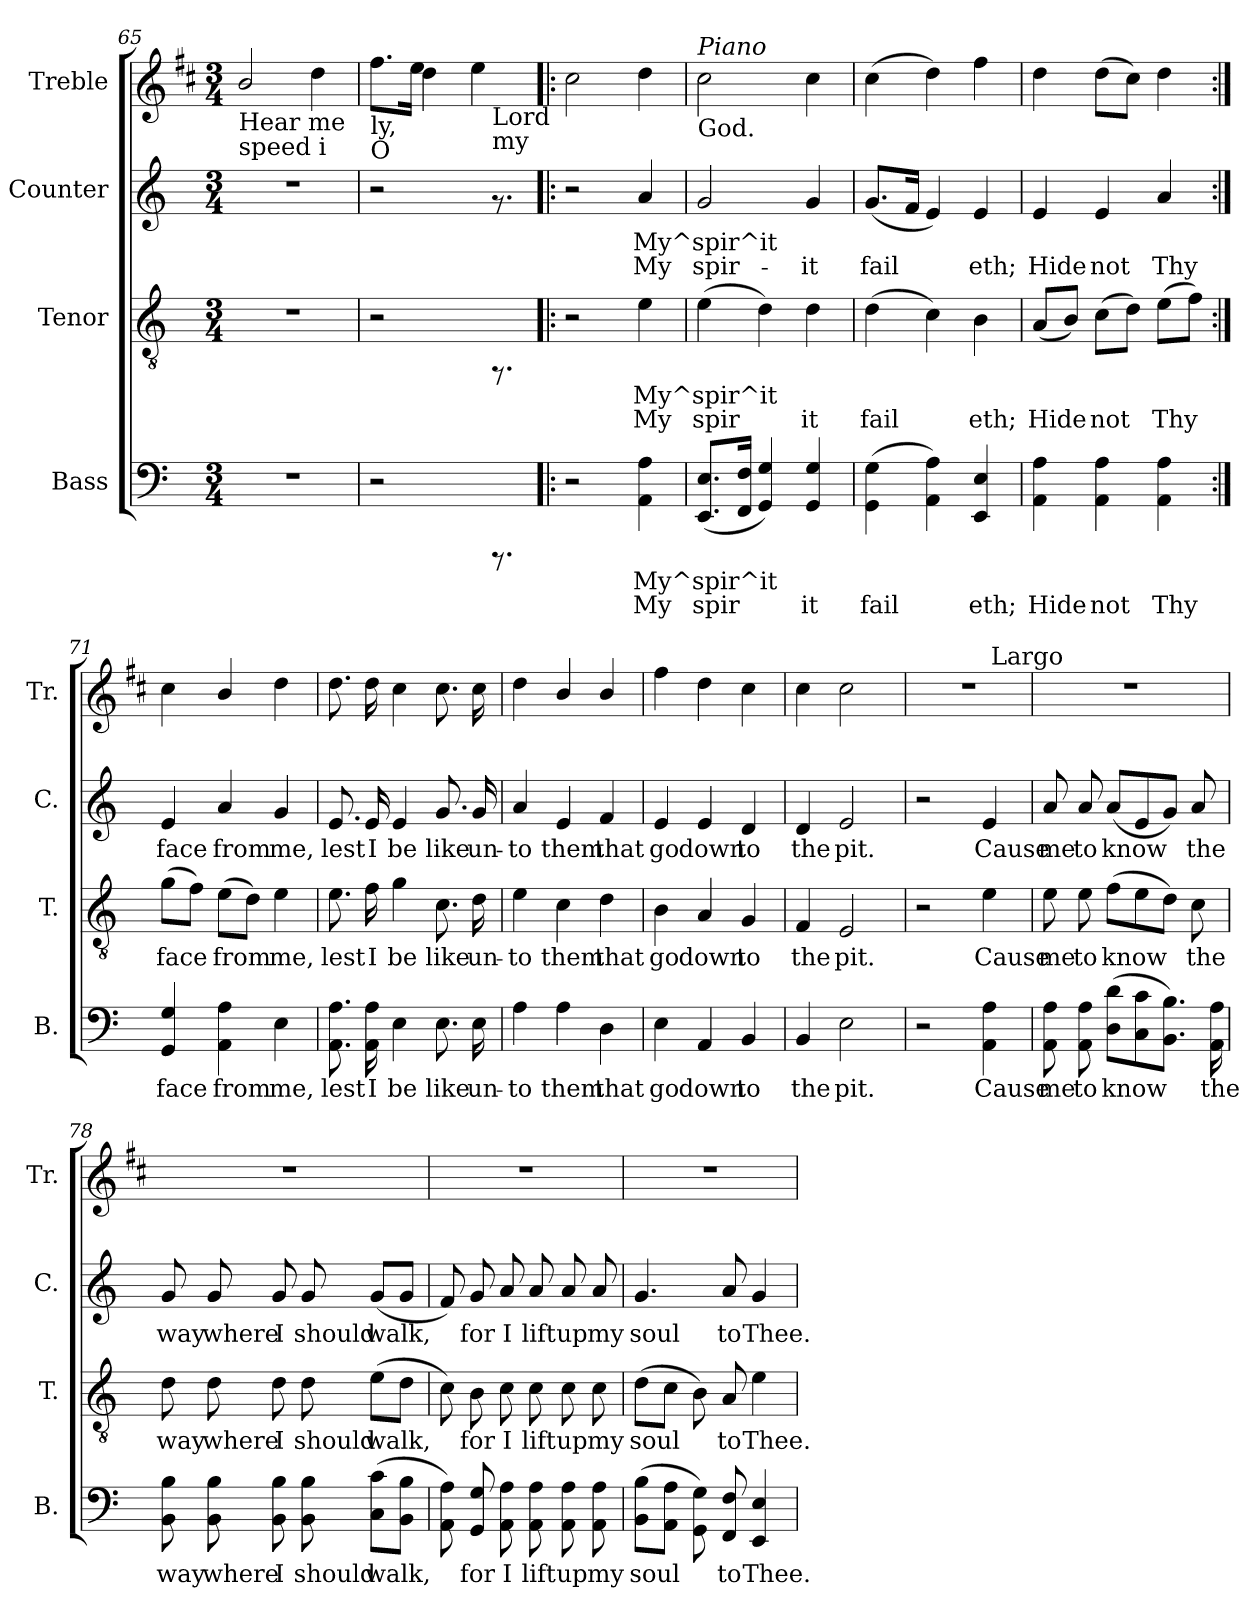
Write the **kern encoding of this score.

**kern	**text	**text	**kern	**text	**text	**kern	**text	**text	**kern
*part4	*part4	*part4	*part3	*part3	*part3	*part2	*part2	*part2	*part1
*staff4	*staff4	*staff4	*staff3	*staff3	*staff3	*staff2	*staff2	*staff2	*staff1
*I"Bass	*	*	*I"Tenor	*	*	*I"Counter	*	*	*I"Treble
*I'B.	*	*	*I'T.	*	*	*I'C.	*	*	*I'Tr.
*clefF4	*	*	*clefGv2	*	*	*clefG2	*	*	*clefG2
*	*	*	*	*	*	*	*	*	*ITrd1c2
*k[]	*	*	*k[]	*	*	*k[]	*	*	*k[]
*C:	*	*	*C:	*	*	*C:	*	*	*C:
*M3/4	*	*	*M3/4	*	*	*M3/4	*	*	*M3/4
=65	=65	=65	=65	=65	=65	=65	=65	=65	=65
!	!	!	!	!	!	!	!	!	!LO:TX:b:t=Hear me
!	!	!	!	!	!	!	!	!	!LO:TX:b:t=speed i
2.r	.	.	2.r	.	.	2.r	.	.	2a/
.	.	.	.	.	.	.	.	.	4cc\
=66	=66	=66	=66	=66	=66	=66	=66	=66	=66
*	*	*	*	*	*	*	*	*	*^
!	!	!	!	!	!	!	!	!	!LO:TX:b:t=ly,	!
!	!	!	!	!	!	!	!	!	!LO:TX:b:t=O	!
*	*	*	*	*	*	*	*	*	*	*^
2r	.	.	2r	.	.	2r	.	.	8.ee\L	8.ryy	2ryy
.	.	.	.	.	.	.	.	.	16dd\J	4cc\	.
.	.	.	.	.	.	.	.	.	4..ryy	.	.
.	.	.	.	.	.	.	.	.	.	4dd\	.
!	!	!	!	!	!	!	!	!	!	!	!LO:TX:b:t=Lord
!	!	!	!	!	!	!	!	!	!	!	!LO:TX:b:t=my
8.rCCC	.	.	8.rFF	.	.	8.rf	.	.	.	.	8.ryy
*	*	*	*	*	*	*	*	*	*v	*v	*v
=67!|:	=67!|:	=67!|:	=67!|:	=67!|:	=67!|:	=67!|:	=67!|:	=67!|:	=67!|:
2r	.	.	2r	.	.	2r	.	.	2b\
!	!LO:LY:a	!LO:LY:a	!	!LO:LY:a	!LO:LY:a	!	!LO:LY:b	!LO:LY:b	!
4A\ 4AA\	My^spir^it	My	4e\	My^spir^it	My	4a/	My^spir^it	My	4cc\
=68	=68	=68	=68	=68	=68	=68	=68	=68	=68
!	!	!	!	!	!	!	!	!	!LO:TX:a:i:t=Piano
!	!	!	!	!	!	!	!	!	!LO:TX:b:t=God.
!	!LO:LY:a	!LO:LY:a	!	!LO:LY:a	!LO:LY:a	!	!LO:LY:b	!LO:LY:b	!
(<8.E/ 8.EE/L	.	spir-	(>4e\	.	spir-	2g/	.	spir-	2b\
!	!LO:LY:a	!LO:LY:a	!	!	!	!	!	!	!
16F/ 16FF/J	-	-	.	.	.	.	.	.	.
!	!LO:LY:a	!LO:LY:a	!	!LO:LY:a	!LO:LY:a	!	!	!	!
4G/ 4GG/)	-	-	4d\)	-	-	.	.	.	.
!	!LO:LY:a	!LO:LY:a	!	!LO:LY:a	!LO:LY:a	!	!LO:LY:b	!LO:LY:b	!
4G/ 4GG/	-	it	4d\	-	it	4g/	-	it	4b\
=69	=69	=69	=69	=69	=69	=69	=69	=69	=69
!	!LO:LY:a	!LO:LY:a	!	!LO:LY:a	!LO:LY:a	!	!LO:LY:b	!LO:LY:b	!
(>4G\ 4GG\	.	fail-	(>4d\	.	fail-	(<8.g/L	.	fail-	(>4b\
!	!	!	!	!	!	!	!LO:LY:b	!LO:LY:b	!
.	.	.	.	.	.	16f/J	-	-	.
!	!LO:LY:a	!LO:LY:a	!	!LO:LY:a	!LO:LY:a	!	!LO:LY:b	!LO:LY:b	!
4A\ 4AA\)	-	-	4c\)	-	-	4e/)	-	-	4cc\)
!	!LO:LY:a	!LO:LY:a	!	!LO:LY:a	!LO:LY:a	!	!LO:LY:b	!LO:LY:b	!
4E/ 4EE/	-	eth;	4B\	-	eth;	4e/	-	eth;	4ee\
=70	=70	=70	=70	=70	=70	=70	=70	=70	=70
!	!LO:LY:a	!LO:LY:a	!	!LO:LY:a	!LO:LY:a	!	!LO:LY:b	!LO:LY:b	!
4A\ 4AA\	.	Hide	(<8A/L	.	Hide	4e/	.	Hide	4cc\
!	!	!	!	!LO:LY:a	!LO:LY:a	!	!	!	!
.	.	.	8B/J)	.	.	.	.	.	.
!	!LO:LY:a	!LO:LY:a	!	!LO:LY:a	!LO:LY:a	!	!LO:LY:b	!LO:LY:b	!
4A\ 4AA\	.	not	(>8c\L	.	not	4e/	.	not	(>8cc\L
!	!	!	!	!LO:LY:a	!LO:LY:a	!	!	!	!
.	.	.	8d\J)	.	.	.	.	.	8b\J)
!	!LO:LY:a	!LO:LY:a	!	!LO:LY:a	!LO:LY:a	!	!LO:LY:b	!LO:LY:b	!
4A\ 4AA\	.	Thy	(>8e\L	.	Thy	4a/	.	Thy	4cc\
!	!	!	!	!LO:LY:a	!LO:LY:a	!	!	!	!
.	.	.	8f\J)	.	.	.	.	.	.
!!LO:LB:g=z
=71:|!	=71:|!	=71:|!	=71:|!	=71:|!	=71:|!	=71:|!	=71:|!	=71:|!	=71:|!
!	!LO:LY:a	!	!	!LO:LY:a	!	!	!LO:LY:b	!	!
4G/ 4GG/	face	.	(>8g\L	face	.	4e/	face	.	4b\
!	!	!	!	!LO:LY:a	!	!	!	!	!
.	.	.	8f\J)	.	.	.	.	.	.
!	!LO:LY:a	!	!	!LO:LY:a	!	!	!LO:LY:b	!	!
4A\ 4AA\	from	.	(>8e\L	from	.	4a/	from	.	4a/
!	!	!	!	!LO:LY:a	!	!	!	!	!
.	.	.	8d\J)	.	.	.	.	.	.
!	!LO:LY:a	!	!	!LO:LY:a	!	!	!LO:LY:b	!	!
4E\	me,	.	4e\	me,	.	4g/	me,	.	4cc\
=72	=72	=72	=72	=72	=72	=72	=72	=72	=72
!	!LO:LY:a	!	!	!LO:LY:a	!	!	!LO:LY:b	!	!
8.A\ 8.AA\	lest	.	8.e\	lest	.	8.e/	lest	.	8.cc\
!	!LO:LY:a	!	!	!LO:LY:a	!	!	!LO:LY:b	!	!
16A\ 16AA\	I	.	16f\	I	.	16e/	I	.	16cc\
!	!LO:LY:a	!	!	!LO:LY:a	!	!	!LO:LY:b	!	!
4E\	be	.	4g\	be	.	4e/	be	.	4b\
!	!LO:LY:a	!	!	!LO:LY:a	!	!	!LO:LY:b	!	!
8.E\	like	.	8.c\	like	.	8.g/	like	.	8.b\
!	!LO:LY:a	!	!	!LO:LY:a	!	!	!LO:LY:b	!	!
16E\	un-	.	16d\	un-	.	16g/	un-	.	16b\
=73	=73	=73	=73	=73	=73	=73	=73	=73	=73
!	!LO:LY:a	!	!	!LO:LY:a	!	!	!LO:LY:b	!	!
4A\	-to	.	4e\	-to	.	4a/	-to	.	4cc\
!	!LO:LY:a	!	!	!LO:LY:a	!	!	!LO:LY:b	!	!
4A\	them	.	4c\	them	.	4e/	them	.	4a/
!	!LO:LY:a	!	!	!LO:LY:a	!	!	!LO:LY:b	!	!
4D\	that	.	4d\	that	.	4f/	that	.	4a/
=74	=74	=74	=74	=74	=74	=74	=74	=74	=74
!	!LO:LY:a	!	!	!LO:LY:a	!	!	!LO:LY:b	!	!
4E\	go	.	4B\	go	.	4e/	go	.	4ee\
!	!LO:LY:a	!	!	!LO:LY:a	!	!	!LO:LY:b	!	!
4AA/	down	.	4A/	down	.	4e/	down	.	4cc\
!	!LO:LY:a	!	!	!LO:LY:a	!	!	!LO:LY:b	!	!
4BB/	to	.	4G/	to	.	4d/	to	.	4b\
=75	=75	=75	=75	=75	=75	=75	=75	=75	=75
!	!LO:LY:a	!	!	!LO:LY:a	!	!	!LO:LY:b	!	!
4BB/	the	.	4F/	the	.	4d/	the	.	4b\
!	!LO:LY:a	!	!	!LO:LY:a	!	!	!LO:LY:b	!	!
2E\	pit.	.	2E/	pit.	.	2e/	pit.	.	2b\
=76	=76	=76	=76	=76	=76	=76	=76	=76	=76
*	*	*	*	*	*	*	*	*	*^
2r	.	.	2r	.	.	2r	.	.	2.r	2ryy
!	!LO:LY:a	!	!	!LO:LY:a	!	!	!LO:LY:b	!	!	!
4A\ 4AA\	Cause	.	4e\	Cause	.	4e/	Cause	.	.	64ryy
!	!	!	!	!	!	!	!	!	!	!LO:TX:a:t=Largo
.	.	.	.	.	.	.	.	.	.	8...ryy
=77	=77	=77	=77	=77	=77	=77	=77	=77	=77	=77
!	!LO:LY:a	!	!	!LO:LY:a	!	!	!LO:LY:b	!	!	!
*	*	*	*	*	*	*	*	*	*v	*v
8A\ 8AA\	me	.	8e\	me	.	8a/	me	.	2.r
!	!LO:LY:a	!	!	!LO:LY:a	!	!	!LO:LY:b	!	!
8A\ 8AA\	to	.	8e\	to	.	8a/	to	.	.
!	!LO:LY:a	!	!	!LO:LY:a	!	!	!LO:LY:b	!	!
(>8d\ 8D\L	know	.	(>8f\L	know	.	(<8a/L	know	.	.
!	!LO:LY:a	!	!	!LO:LY:a	!	!	!LO:LY:b	!	!
8c\ 8C\	.	.	8e\	.	.	8e/	.	.	.
!	!LO:LY:a	!	!	!LO:LY:a	!	!	!LO:LY:b	!	!
8.B\ 8.BB\J)	.	.	8d\J)	.	.	8g/J)	.	.	.
!	!	!	!	!LO:LY:a	!	!	!LO:LY:b	!	!
.	.	.	8c\	the	.	8a/	the	.	.
!	!LO:LY:a	!	!	!	!	!	!	!	!
16A\ 16AA\	the	.	.	.	.	.	.	.	.
!!LO:PB:g=z
=78	=78	=78	=78	=78	=78	=78	=78	=78	=78
!	!LO:LY:a	!	!	!LO:LY:a	!	!	!LO:LY:b	!	!
8B\ 8BB\	way	.	8d\	way	.	8g/	way	.	2.r
!	!LO:LY:a	!	!	!LO:LY:a	!	!	!LO:LY:b	!	!
8B\ 8BB\	where	.	8d\	where	.	8g/	where	.	.
!	!LO:LY:a	!	!	!LO:LY:a	!	!	!LO:LY:b	!	!
8B\ 8BB\	I	.	8d\	I	.	8g/	I	.	.
!	!LO:LY:a	!	!	!LO:LY:a	!	!	!LO:LY:b	!	!
8B\ 8BB\	should	.	8d\	should	.	8g/	should	.	.
!	!LO:LY:a	!	!	!LO:LY:a	!	!	!LO:LY:b	!	!
(>8c\ 8C\L	walk,	.	(>8e\L	walk,	.	(<8g/L	walk,	.	.
!	!LO:LY:a	!	!	!LO:LY:a	!	!	!LO:LY:b	!	!
8B\ 8BB\J	.	.	8d\J	.	.	8g/J	.	.	.
=79	=79	=79	=79	=79	=79	=79	=79	=79	=79
!	!LO:LY:a	!	!	!LO:LY:a	!	!	!LO:LY:b	!	!
8A\ 8AA\)	.	.	8c\)	.	.	8f/)	.	.	2.r
!	!LO:LY:a	!	!	!LO:LY:a	!	!	!LO:LY:b	!	!
8G/ 8GG/	for	.	8B\	for	.	8g/	for	.	.
!	!LO:LY:a	!	!	!LO:LY:a	!	!	!LO:LY:b	!	!
8A\ 8AA\	I	.	8c\	I	.	8a/	I	.	.
!	!LO:LY:a	!	!	!LO:LY:a	!	!	!LO:LY:b	!	!
8A\ 8AA\	lift	.	8c\	lift	.	8a/	lift	.	.
!	!LO:LY:a	!	!	!LO:LY:a	!	!	!LO:LY:b	!	!
8A\ 8AA\	up	.	8c\	up	.	8a/	up	.	.
!	!LO:LY:a	!	!	!LO:LY:a	!	!	!LO:LY:b	!	!
8A\ 8AA\	my	.	8c\	my	.	8a/	my	.	.
=80	=80	=80	=80	=80	=80	=80	=80	=80	=80
!	!LO:LY:a	!	!	!LO:LY:a	!	!	!LO:LY:b	!	!
(>8B\ 8BB\L	soul	.	(>8d\L	soul	.	4.g/	soul	.	2.r
!	!LO:LY:a	!	!	!LO:LY:a	!	!	!	!	!
8A\ 8AA\J	.	.	8c\J	.	.	.	.	.	.
!	!LO:LY:a	!	!	!LO:LY:a	!	!	!	!	!
8G\ 8GG\)	.	.	8B\)	.	.	.	.	.	.
!	!LO:LY:a	!	!	!LO:LY:a	!	!	!LO:LY:b	!	!
8F/ 8FF/	to	.	8A/	to	.	8a/	to	.	.
!	!LO:LY:a	!	!	!LO:LY:a	!	!	!LO:LY:b	!	!
4E/ 4EE/	Thee.	.	4e\	Thee.	.	4g/	Thee.	.	.
=	=	=	=	=	=	=	=	=	=
*-	*-	*-	*-	*-	*-	*-	*-	*-	*-
